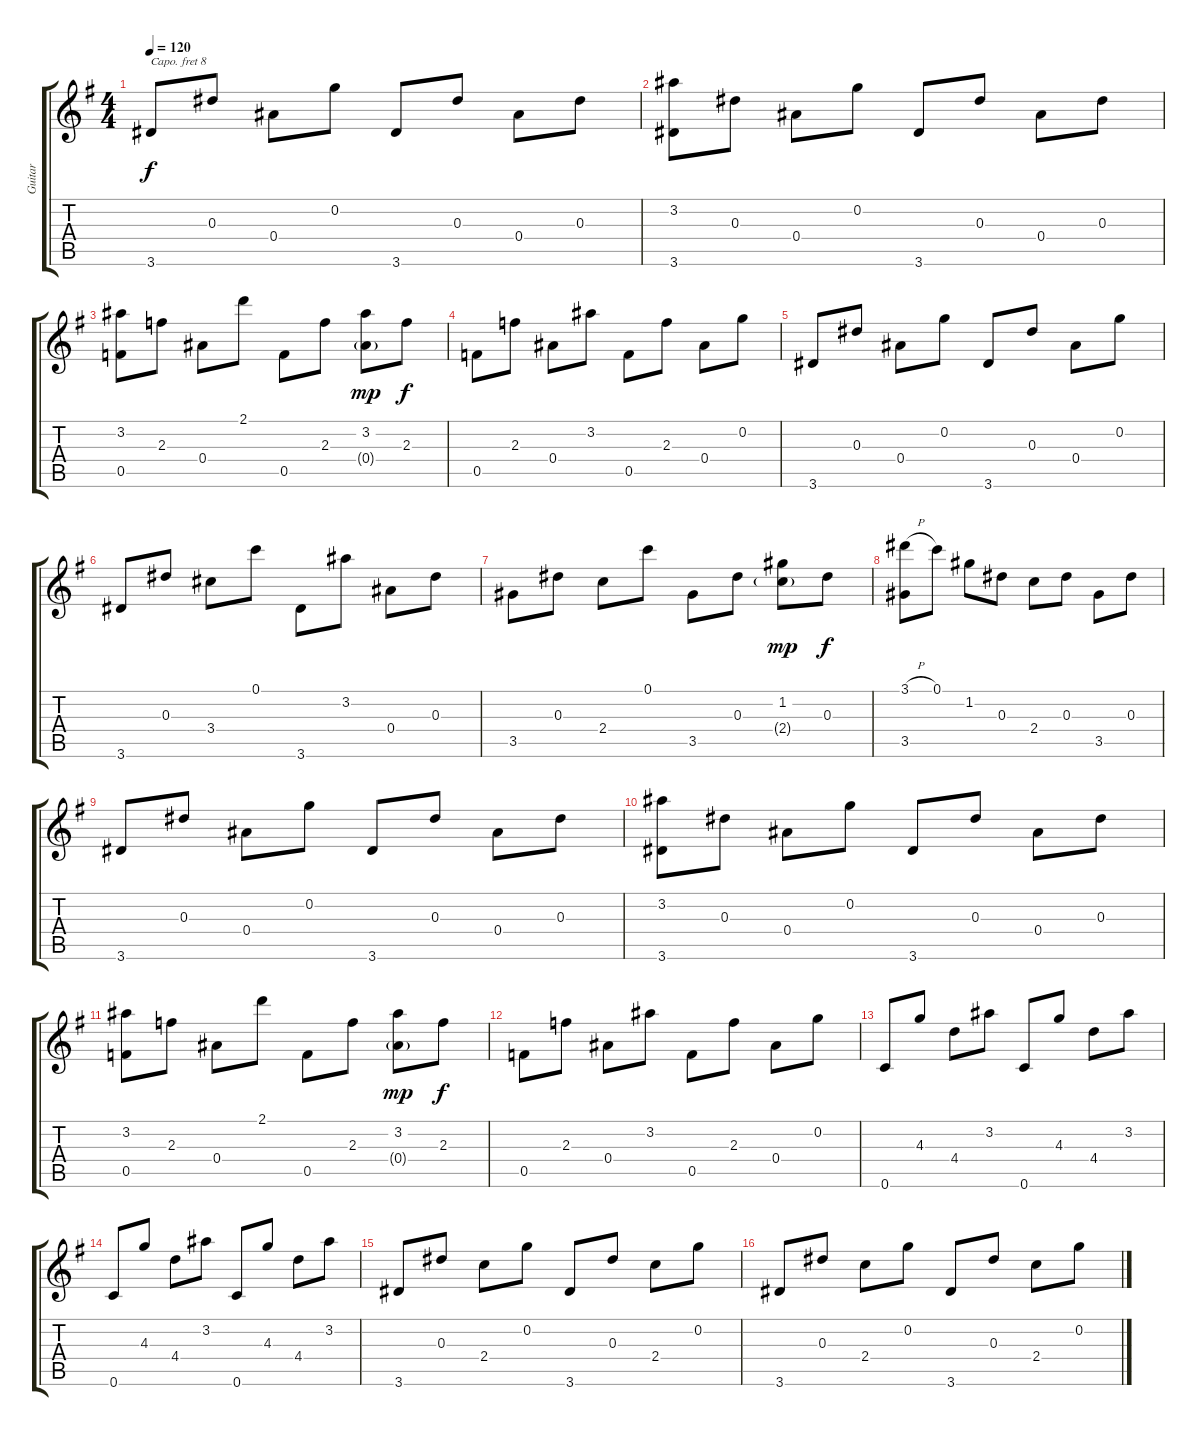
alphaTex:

\track ("Guitar" "Guitar") {instrument acousticguitarnylon}
\staff {score tabs}
\capo 8
\tuning (E4 B3 G3 D3 A2 E2) {hide}
\ts (4 4)
\tempo 120
\clef g2
\ks g
3.6.8{dy f} 0.3.8 0.4.8 0.2.8 3.6.8 0.3.8 0.4.8 0.3.8 |
(3.2 3.6).8 0.3.8 0.4.8 0.2.8 3.6.8 0.3.8 0.4.8 0.3.8 |
(3.2 0.5).8 2.3.8 0.4.8 2.1.8 0.5.8 2.3.8 (3.2 0.4{g}).8{dy mp} 2.3.8{dy f} |
0.5.8 2.3.8 0.4.8 3.2.8 0.5.8 2.3.8 0.4.8 0.2.8 |
3.6.8 0.3.8 0.4.8 0.2.8 3.6.8 0.3.8 0.4.8 0.2.8 |
3.6.8 0.3.8 3.4.8 0.1.8 3.6.8 3.2.8 0.4.8 0.3.8 |
3.5.8 0.3.8 2.4.8 0.1.8 3.5.8 0.3.8 (1.2 2.4{g}).8{dy mp} 0.3.8{dy f} |
(3.1{h} 3.5).8 0.1.8 1.2.8 0.3.8 2.4.8 0.3.8 3.5.8 0.3.8 |
3.6.8 0.3.8 0.4.8 0.2.8 3.6.8 0.3.8 0.4.8 0.3.8 |
(3.2 3.6).8 0.3.8 0.4.8 0.2.8 3.6.8 0.3.8 0.4.8 0.3.8 |
(3.2 0.5).8 2.3.8 0.4.8 2.1.8 0.5.8 2.3.8 (3.2 0.4{g}).8{dy mp} 2.3.8{dy f} |
0.5.8 2.3.8 0.4.8 3.2.8 0.5.8 2.3.8 0.4.8 0.2.8 |
0.6.8 4.3.8 4.4.8 3.2.8 0.6.8 4.3.8 4.4.8 3.2.8 |
0.6.8 4.3.8 4.4.8 3.2.8 0.6.8 4.3.8 4.4.8 3.2.8 |
3.6.8 0.3.8 2.4.8 0.2.8 3.6.8 0.3.8 2.4.8 0.2.8 |
3.6.8 0.3.8 2.4.8 0.2.8 3.6.8 0.3.8 2.4.8 0.2.8
